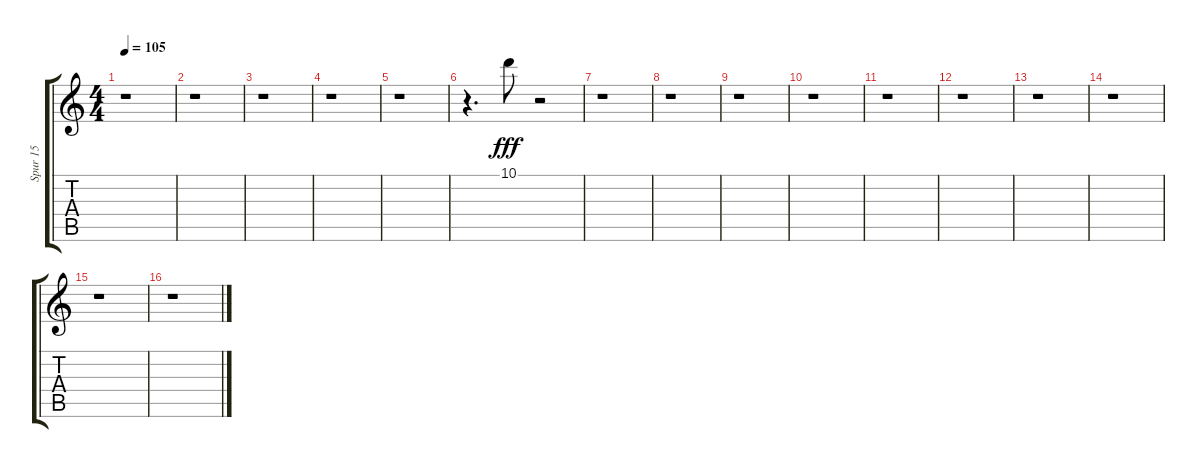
\track ("Spur 15" "Spur 15") {instrument guitarharmonics}
\staff {score tabs}
\tuning (E4 B3 G3 D3 A2 E2) {hide}
\ts (4 4)
\tempo 105
\clef g2
\ks c
r.1{dy fff} |
r.1 |
r.1 |
r.1 |
r.1 |
r.4{d} 10.1.8 r.2 |
r.1 |
r.1 |
r.1 |
r.1 |
r.1 |
r.1 |
r.1 |
r.1 |
r.1 |
r.1
